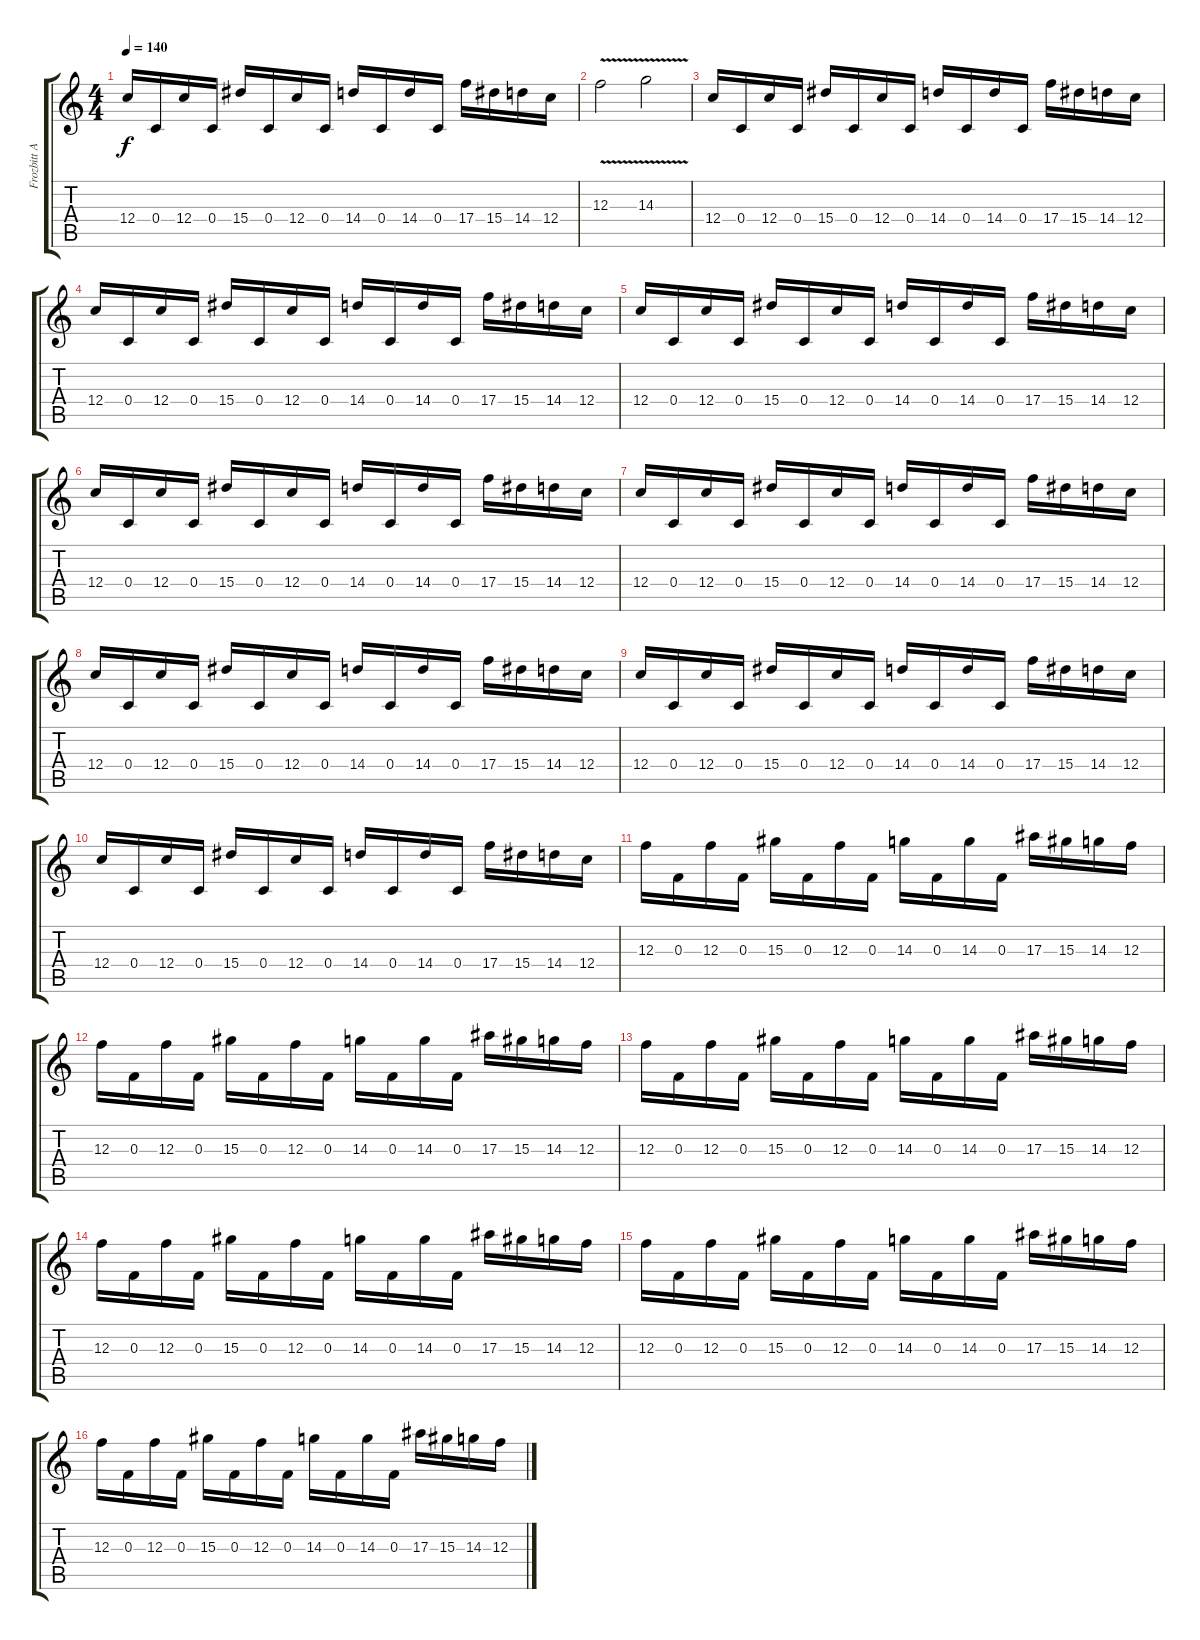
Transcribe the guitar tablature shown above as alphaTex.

\track ("Frozbitt Addictorius" "Frozbitt A") {instrument distortionguitar}
\staff {score tabs}
\tuning (D4 A3 F3 C3 G2 C2) {hide}
\ts (4 4)
\tempo 140
\clef g2
\ks c
12.4.16{dy f} 0.4.16 12.4.16 0.4.16 15.4.16 0.4.16 12.4.16 0.4.16 14.4.16 0.4.16 14.4.16 0.4.16 17.4.16 15.4.16 14.4.16 12.4.16 |
12.3{v}.2 14.3{v}.2 |
12.4.16 0.4.16 12.4.16 0.4.16 15.4.16 0.4.16 12.4.16 0.4.16 14.4.16 0.4.16 14.4.16 0.4.16 17.4.16 15.4.16 14.4.16 12.4.16 |
12.4.16 0.4.16 12.4.16 0.4.16 15.4.16 0.4.16 12.4.16 0.4.16 14.4.16 0.4.16 14.4.16 0.4.16 17.4.16 15.4.16 14.4.16 12.4.16 |
12.4.16 0.4.16 12.4.16 0.4.16 15.4.16 0.4.16 12.4.16 0.4.16 14.4.16 0.4.16 14.4.16 0.4.16 17.4.16 15.4.16 14.4.16 12.4.16 |
12.4.16 0.4.16 12.4.16 0.4.16 15.4.16 0.4.16 12.4.16 0.4.16 14.4.16 0.4.16 14.4.16 0.4.16 17.4.16 15.4.16 14.4.16 12.4.16 |
12.4.16 0.4.16 12.4.16 0.4.16 15.4.16 0.4.16 12.4.16 0.4.16 14.4.16 0.4.16 14.4.16 0.4.16 17.4.16 15.4.16 14.4.16 12.4.16 |
12.4.16 0.4.16 12.4.16 0.4.16 15.4.16 0.4.16 12.4.16 0.4.16 14.4.16 0.4.16 14.4.16 0.4.16 17.4.16 15.4.16 14.4.16 12.4.16 |
12.4.16 0.4.16 12.4.16 0.4.16 15.4.16 0.4.16 12.4.16 0.4.16 14.4.16 0.4.16 14.4.16 0.4.16 17.4.16 15.4.16 14.4.16 12.4.16 |
12.4.16 0.4.16 12.4.16 0.4.16 15.4.16 0.4.16 12.4.16 0.4.16 14.4.16 0.4.16 14.4.16 0.4.16 17.4.16 15.4.16 14.4.16 12.4.16 |
12.3.16 0.3.16 12.3.16 0.3.16 15.3.16 0.3.16 12.3.16 0.3.16 14.3.16 0.3.16 14.3.16 0.3.16 17.3.16 15.3.16 14.3.16 12.3.16 |
12.3.16 0.3.16 12.3.16 0.3.16 15.3.16 0.3.16 12.3.16 0.3.16 14.3.16 0.3.16 14.3.16 0.3.16 17.3.16 15.3.16 14.3.16 12.3.16 |
12.3.16 0.3.16 12.3.16 0.3.16 15.3.16 0.3.16 12.3.16 0.3.16 14.3.16 0.3.16 14.3.16 0.3.16 17.3.16 15.3.16 14.3.16 12.3.16 |
12.3.16 0.3.16 12.3.16 0.3.16 15.3.16 0.3.16 12.3.16 0.3.16 14.3.16 0.3.16 14.3.16 0.3.16 17.3.16 15.3.16 14.3.16 12.3.16 |
12.3.16 0.3.16 12.3.16 0.3.16 15.3.16 0.3.16 12.3.16 0.3.16 14.3.16 0.3.16 14.3.16 0.3.16 17.3.16 15.3.16 14.3.16 12.3.16 |
12.3.16 0.3.16 12.3.16 0.3.16 15.3.16 0.3.16 12.3.16 0.3.16 14.3.16 0.3.16 14.3.16 0.3.16 17.3.16 15.3.16 14.3.16 12.3.16
